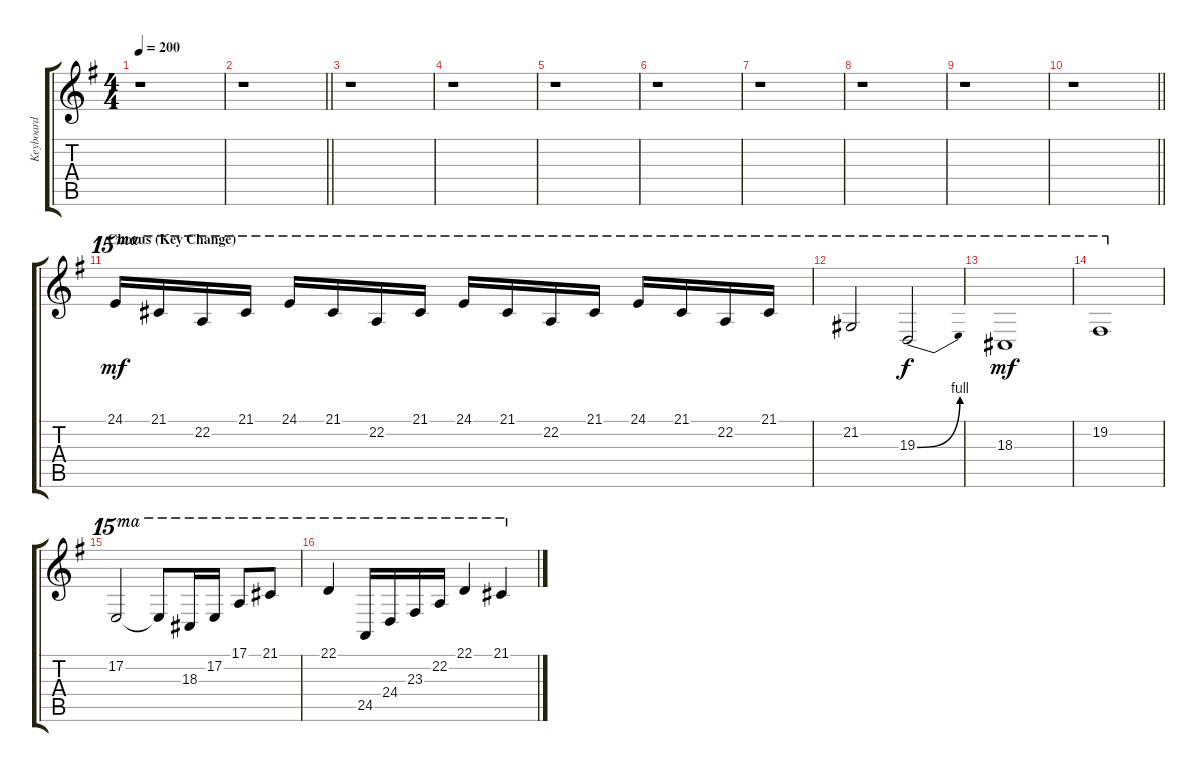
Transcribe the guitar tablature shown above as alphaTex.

\track ("Keyboard" "Keyboard") {instrument lead1square}
\staff {score tabs}
\tuning (E4 B3 G3 D3 A2 E2) {hide}
\ts (4 4)
\tempo 200
\clef g2
\ks g
r.1{dy f} |
\barLineRight lightlight
r.1 |
\section ("" "")
r.1 |
r.1 |
r.1 |
r.1 |
r.1 |
r.1 |
r.1 |
\barLineRight lightlight
r.1 |
\section ("" "Chorus (Key Change)")
24.1.16{ot 15ma dy mf volume 10 instrument lead1square} 21.1.16{ot 15ma} 22.2.16{ot 15ma} 21.1.16{ot 15ma} 24.1.16{ot 15ma} 21.1.16{ot 15ma} 22.2.16{ot 15ma} 21.1.16{ot 15ma} 24.1.16{ot 15ma} 21.1.16{ot 15ma} 22.2.16{ot 15ma} 21.1.16{ot 15ma} 24.1.16{ot 15ma} 21.1.16{ot 15ma} 22.2.16{ot 15ma} 21.1.16{ot 15ma} |
21.2.2{ot 15ma} 19.3{be (bend 0 0 60 4)}.2{ot 15ma dy f} |
18.3.1{ot 15ma dy mf} |
19.2.1{ot 15ma} |
17.2.2{ot 15ma} 17.2{t}.8{ot 15ma} 18.3.16{ot 15ma} 17.2.16{ot 15ma} 17.1.8{ot 15ma} 21.1.8{ot 15ma} |
22.1.4{ot 15ma} 24.5.16{ot 15ma} 24.4.16{ot 15ma} 23.3.16{ot 15ma} 22.2.16{ot 15ma} 22.1.4{ot 15ma} 21.1.4{ot 15ma}
